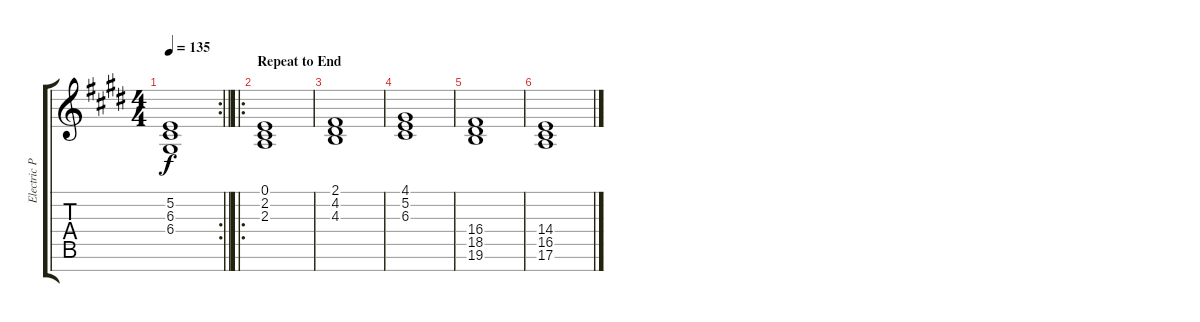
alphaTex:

\track ("Electric Piano" "Electric P") {instrument harpsichord}
\staff {score tabs}
\tuning (E4 B3 G3 D3 A2 E2 B1) {hide}
\rc 2
\ts (4 4)
\tempo 135
\clef g2
\barLineRight lightlight
\ks e
(5.2 6.3 6.4).1{dy f} |
\ro
\section ("" "Repeat to End")
(0.1 2.2 2.3).1 |
(2.1 4.2 4.3).1 |
(4.1 5.2 6.3).1 |
(16.4 18.5 19.6).1 |
(14.4 16.5 17.6).1
